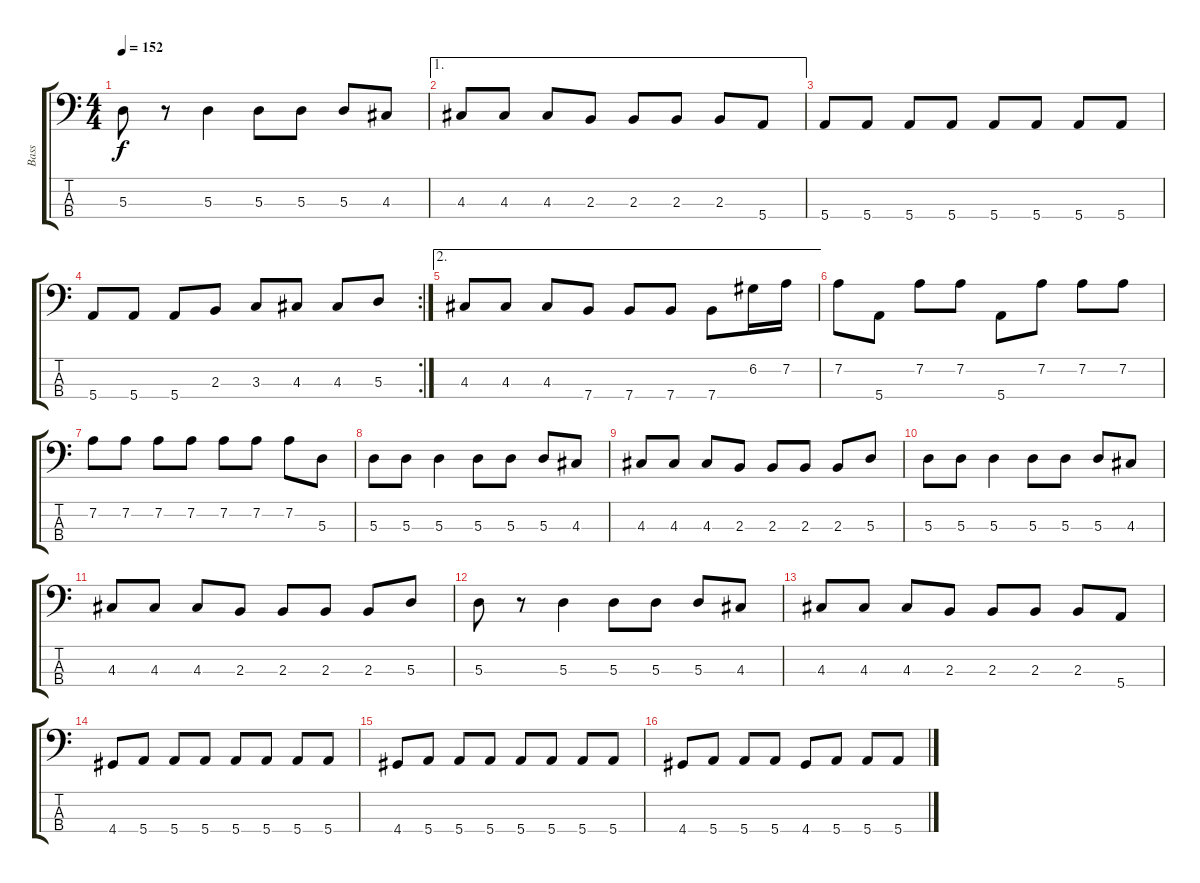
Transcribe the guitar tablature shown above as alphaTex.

\track ("Bass" "Bass") {instrument electricbasspick}
\staff {score tabs}
\tuning (G2 D2 A1 E1) {hide}
\ts (4 4)
\tempo 152
\clef f4
\ks c
5.3.8{dy f} r.8 5.3.4 5.3.8 5.3.8 5.3.8 4.3.8 |
\ae 1
4.3.8 4.3.8 4.3.8 2.3.8 2.3.8 2.3.8 2.3.8 5.4.8 |
5.4.8 5.4.8 5.4.8 5.4.8 5.4.8 5.4.8 5.4.8 5.4.8 |
\rc 2
5.4.8 5.4.8 5.4.8 2.3.8 3.3.8 4.3.8 4.3.8 5.3.8 |
\ae 2
4.3.8 4.3.8 4.3.8 7.4.8 7.4.8 7.4.8 7.4.8 6.2.16 7.2.16 |
7.2.8 5.4.8 7.2.8 7.2.8 5.4.8 7.2.8 7.2.8 7.2.8 |
7.2.8 7.2.8 7.2.8 7.2.8 7.2.8 7.2.8 7.2.8 5.3.8 |
5.3.8 5.3.8 5.3.4 5.3.8 5.3.8 5.3.8 4.3.8 |
4.3.8 4.3.8 4.3.8 2.3.8 2.3.8 2.3.8 2.3.8 5.3.8 |
5.3.8 5.3.8 5.3.4 5.3.8 5.3.8 5.3.8 4.3.8 |
4.3.8 4.3.8 4.3.8 2.3.8 2.3.8 2.3.8 2.3.8 5.3.8 |
5.3.8 r.8 5.3.4 5.3.8 5.3.8 5.3.8 4.3.8 |
4.3.8 4.3.8 4.3.8 2.3.8 2.3.8 2.3.8 2.3.8 5.4.8 |
4.4.8 5.4.8 5.4.8 5.4.8 5.4.8 5.4.8 5.4.8 5.4.8 |
4.4.8 5.4.8 5.4.8 5.4.8 5.4.8 5.4.8 5.4.8 5.4.8 |
4.4.8 5.4.8 5.4.8 5.4.8 4.4.8 5.4.8 5.4.8 5.4.8
